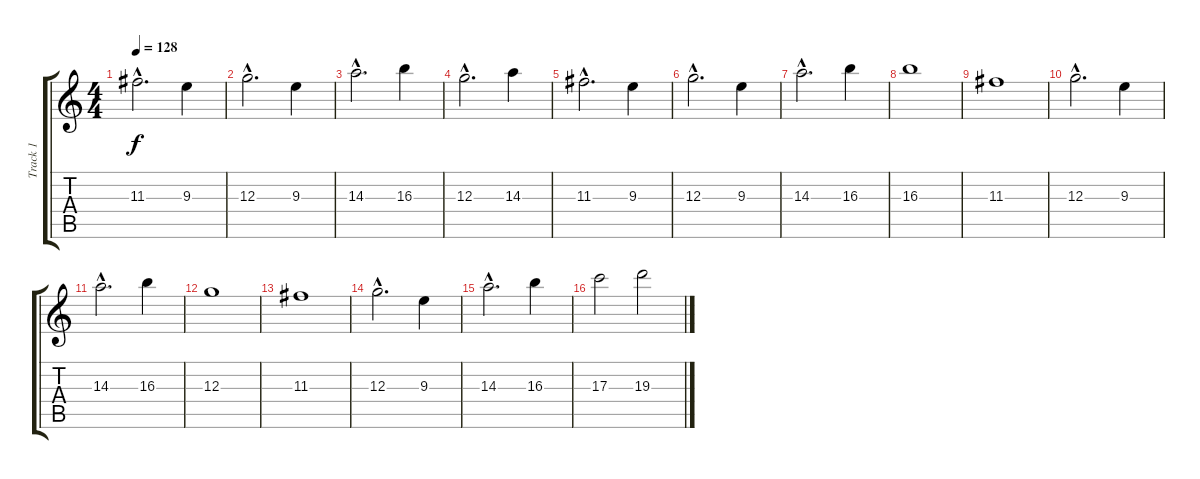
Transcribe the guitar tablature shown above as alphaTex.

\track ("Track 1" "Track 1") {instrument overdrivenguitar}
\staff {score tabs}
\tuning (E4 B3 G3 D3 A2 E2) {hide}
\ts (4 4)
\tempo 128
\clef g2
\ks c
11.3{hac}.2{d dy f} 9.3.4 |
12.3{hac}.2{d} 9.3.4 |
14.3{hac}.2{d} 16.3.4 |
12.3{hac}.2{d} 14.3.4 |
11.3{hac}.2{d} 9.3.4 |
12.3{hac}.2{d} 9.3.4 |
14.3{hac}.2{d} 16.3.4 |
16.3.1 |
11.3.1 |
12.3{hac}.2{d} 9.3.4 |
14.3{hac}.2{d} 16.3.4 |
12.3.1 |
11.3.1 |
12.3{hac}.2{d} 9.3.4 |
14.3{hac}.2{d} 16.3.4 |
17.3.2 19.3.2
